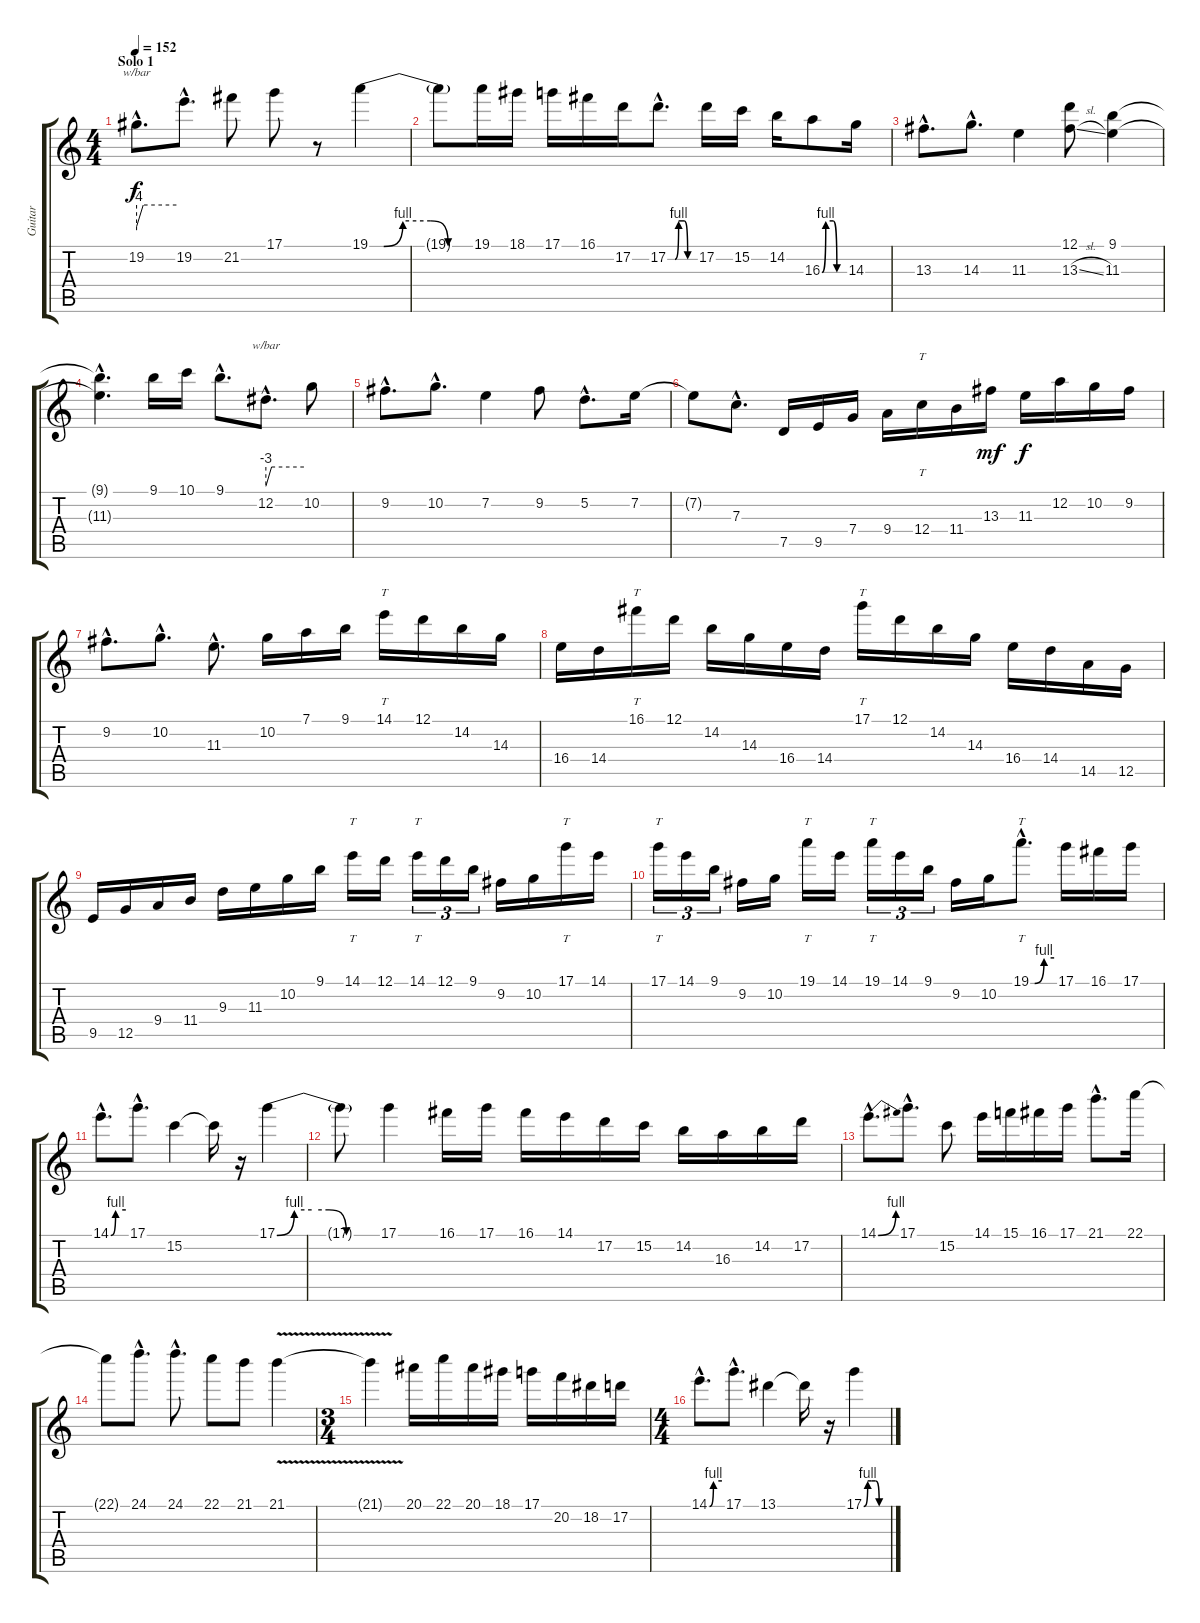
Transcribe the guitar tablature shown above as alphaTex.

\track ("Guitar" "Guitar") {instrument distortionguitar}
\staff {score tabs}
\tuning (D4 A3 F3 C3 G2 C2) {hide}
\ts (4 4)
\section ("" "Solo 1")
\tempo 152
\clef g2
\ks c
19.2{hac}.8{d tbe (custom default 0 -16 10 0 60 0) dy f volume 16 balance 8} 19.2{hac}.8{d} 21.2.8 17.1.8 r.8 19.1{be (custom 0 0 8 0 19 4 35 4 45 0 49 0 60 0)}.4 |
19.1{t}.8 19.1.16 18.1.16 17.1.16 16.1.16 17.2.16 17.2{be (custom 0 0 16 0 24 4 36 4 44 0 60 0) hac}.8{d} 17.2.16 15.2.16 14.2.16 16.3{be (custom 0 0 10 4 30 4 40 0 60 0)}.8 14.3.16 |
13.3{hac}.8{d} 14.3{hac}.8{d} 11.3.4 (12.1 13.3{sl}).8 (9.1 11.3).4 |
(9.1{hac t} 11.3{hac t}).4{d} 9.1.16 10.1.16 9.1{hac}.8{d} 12.2{hac}.8{d tbe (custom default 0 -12 9 0 60 0)} 10.2.8 |
9.2{hac}.8{d} 10.2{hac}.8{d} 7.2.4 9.2.8 5.2{hac}.8{d} 7.2.16 |
7.2{t}.8 7.3{hac}.8{d} 7.5.16 9.5.16 7.4.16 9.4.16 12.4.16{tt} 11.4.16 13.3.16{dy mf} 11.3.16{dy f} 12.2.16 10.2.16 9.2.16 |
9.2{hac}.8{d} 10.2{hac}.8{d} 11.3{hac}.8{d} 10.2.16 7.1.16 9.1.16 14.1.16{tt} 12.1.16 14.2.16 14.3.16 |
16.4.16 14.4.16 16.1.16{tt} 12.1.16 14.2.16 14.3.16 16.4.16 14.4.16 17.1.16{tt} 12.1.16 14.2.16 14.3.16 16.4.16 14.4.16 14.5.16 12.5.16 |
9.5.16 12.5.16 9.4.16 11.4.16 9.3.16 11.3.16 10.2.16 9.1.16 14.1.16{tt} 12.1.16 14.1.16{tt tu (3 2)} 12.1.16{tu (3 2)} 9.1.16{tu (3 2)} 9.2.16 10.2.16 17.1.16{tt} 14.1.16 |
17.1.16{tt tu (3 2)} 14.1.16{tu (3 2)} 9.1.16{tu (3 2)} 9.2.16 10.2.16 19.1.16{tt} 14.1.16 19.1.16{tt tu (3 2)} 14.1.16{tu (3 2)} 9.1.16{tu (3 2)} 9.2.16 10.2.16 19.1{be (custom 0 0 10 0 34 4 60 4) hac}.8{tt d} 17.1.16 16.1.16 17.1.16 |
14.1{be (custom 0 0 2 0 20 4 60 4) hac}.8{d} 17.1{hac}.8{d} 15.2.4 15.2{t}.16 r.16 17.1{be (custom 0 0 10 4 20 4 30 4 40 0 60 0)}.4 |
17.1{t}.8 17.1.4 16.1.16 17.1.16 16.1.16 14.1.16 17.2.16 15.2.16 14.2.16 16.3.16 14.2.16 17.2.16 |
14.1{be (bend 0 0 60 4) hac}.8{d} 17.1{hac}.8{d} 15.2.8 14.1.16 15.1.16 16.1.16 17.1.16 21.1{hac}.8{d} 22.1.16 |
22.1{t}.8 24.1{hac}.8{d} 24.1{hac}.8{d} 22.1.8 21.1.8 21.1{v}.4 |
\ts (3 4)
21.1{t}.4 20.1.16 22.1.16 20.1.16 18.1.16 17.1.16 20.2.16 18.2.16 17.2.16 |
\ts (4 4)
14.1{be (custom 0 0 2 0 20 4 60 4) hac}.8{d} 17.1{hac}.8{d} 13.1.4 13.1{t}.16 r.16 17.1{be (custom 0 0 10 4 20 4 30 4 40 0 60 0)}.4
